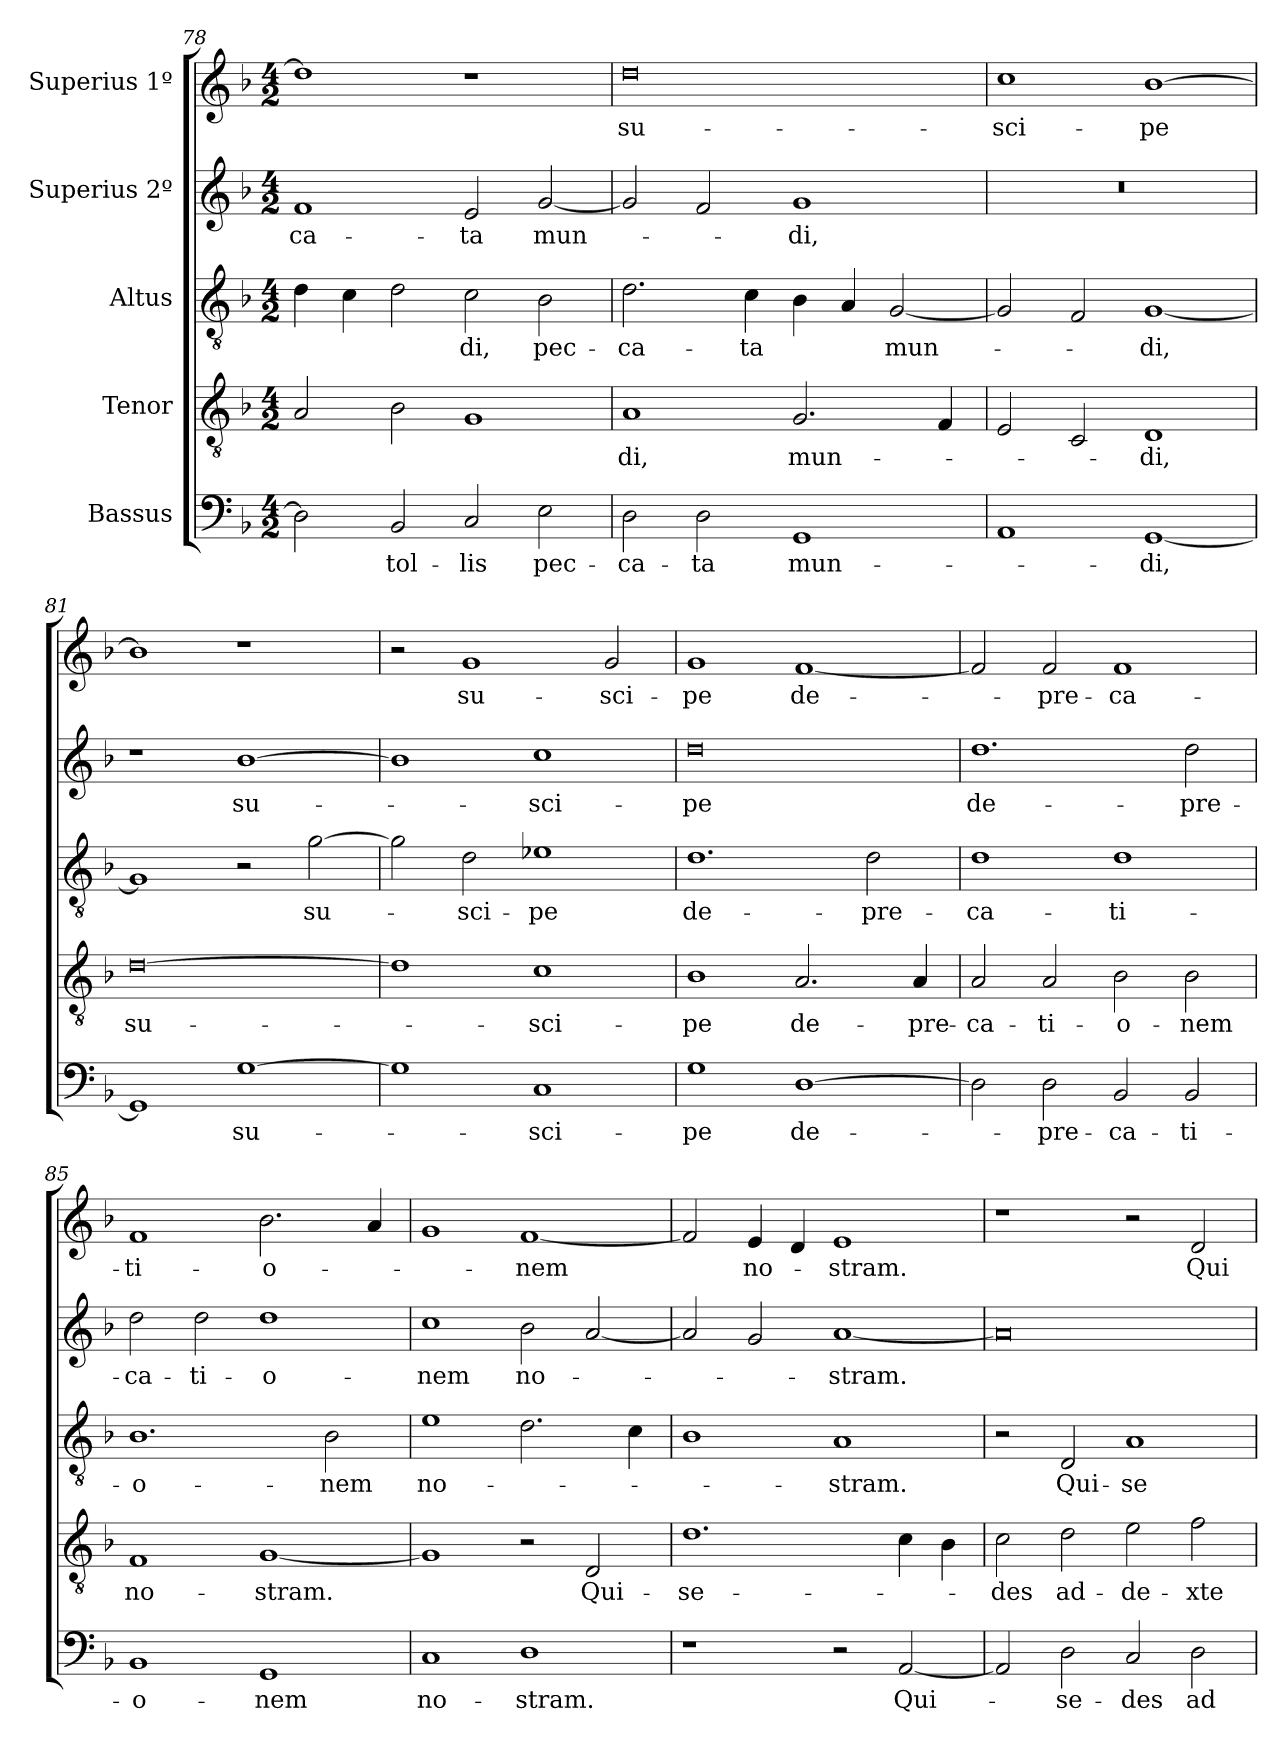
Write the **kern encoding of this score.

**kern	**text	**kern	**text	**kern	**text	**kern	**text	**kern	**text
*part5	*part5	*part4	*part4	*part3	*part3	*part2	*part2	*part1	*part1
*staff5	*staff5	*staff4	*staff4	*staff3	*staff3	*staff2	*staff2	*staff1	*staff1
*I"Bassus	*	*I"Tenor	*	*I"Altus	*	*I"Superius 2º	*	*I"Superius 1º	*
*clefF4	*	*clefGv2	*	*clefGv2	*	*clefG2	*	*clefG2	*
*k[b-]	*	*k[b-]	*	*k[b-]	*	*k[b-]	*	*k[b-]	*
*M4/2	*	*M4/2	*	*M4/2	*	*M4/2	*	*M4/2	*
=78	=78	=78	=78	=78	=78	=78	=78	=78	=78
2D\]	.	2A/	.	4d\	.	1f/	-ca-	1dd\]	.
.	.	.	.	4c\	.	.	.	.	.
2BB-/	tol-	2B-\	.	2d\	.	.	.	.	.
2C/	-lis	1G/	.	2c\	-di,	2e/	-ta	1r	.
2E\	pec-	.	.	2B-\	pec-	[2g/	mun-	.	.
=79	=79	=79	=79	=79	=79	=79	=79	=79	=79
2D\	-ca-	1A/	-di,	2.d\	-ca-	2g/]	.	0dd\	su-
2D\	-ta	.	.	.	.	2f/	.	.	.
.	.	.	.	4c\	-ta	.	.	.	.
1GG/	mun-	2.G/	mun-	4B-\	.	1g/	-di,	.	.
.	.	.	.	4A/	.	.	.	.	.
.	.	.	.	[2G/	mun-	.	.	.	.
.	.	4F/	.	.	.	.	.	.	.
=80	=80	=80	=80	=80	=80	=80	=80	=80	=80
1AA/	.	2E/	.	2G/]	.	0r	.	1cc\	-sci-
.	.	2C/	.	2F/	.	.	.	.	.
[1GG/	-di,	1D/	-di,	[1G/	-di,	.	.	[1b-\	-pe
=81	=81	=81	=81	=81	=81	=81	=81	=81	=81
1GG/]	.	[0d\	su-	1G/]	.	1r	.	1b-\]	.
[1G\	su-	.	.	2r	.	[1b-\	su-	1r	.
.	.	.	.	[2g\	su-	.	.	.	.
=82	=82	=82	=82	=82	=82	=82	=82	=82	=82
1G\]	.	1d\]	.	2g\]	.	1b-\]	.	2r	.
.	.	.	.	2d\	-sci-	.	.	1g/	su-
1C/	-sci-	1c\	-sci-	1e-X\	-pe	1cc\	-sci-	.	.
.	.	.	.	.	.	.	.	2g/	-sci-
=83	=83	=83	=83	=83	=83	=83	=83	=83	=83
1G\	-pe	1B-\	-pe	1.d\	de-	0dd\	-pe	1g/	-pe
[1D\	de-	2.A/	de-	.	.	.	.	[1f/	de-
.	.	.	.	2d\	-pre-	.	.	.	.
.	.	4A/	-pre-	.	.	.	.	.	.
=84	=84	=84	=84	=84	=84	=84	=84	=84	=84
2D\]	.	2A/	-ca-	1d\	-ca-	1.dd\	de-	2f/]	.
2D\	-pre-	2A/	-ti-	.	.	.	.	2f/	-pre-
2BB-/	-ca-	2B-\	-o-	1d\	-ti-	.	.	1f/	-ca-
2BB-/	-ti-	2B-\	-nem	.	.	2dd\	-pre-	.	.
=85	=85	=85	=85	=85	=85	=85	=85	=85	=85
1BB-/	-o-	1F/	no-	1.B-\	-o-	2dd\	-ca-	1f/	-ti-
.	.	.	.	.	.	2dd\	-ti-	.	.
1GG/	-nem	[1G/	-stram.	.	.	1dd\	-o-	2.b-\	-o-
.	.	.	.	2B-\	-nem	.	.	.	.
.	.	.	.	.	.	.	.	4a/	.
=86	=86	=86	=86	=86	=86	=86	=86	=86	=86
1C/	no-	1G/]	.	1e\	no-	1cc\	-nem	1g/	.
1D\	-stram.	2r	.	2.d\	.	2b-\	no-	[1f/	-nem
.	.	2D/	Qui-	.	.	[2a/	.	.	.
.	.	.	.	4c\	.	.	.	.	.
=87	=87	=87	=87	=87	=87	=87	=87	=87	=87
1r	.	1.d\	se-	1B-\	.	2a/]	.	2f/]	.
.	.	.	.	.	.	2g/	.	4e/	no-
.	.	.	.	.	.	.	.	4d/	.
2r	.	.	.	1A/	-stram.	[1a/	-stram.	1e/	-stram.
[2AA/	Qui-	4c\	.	.	.	.	.	.	.
.	.	4B-\	.	.	.	.	.	.	.
=88	=88	=88	=88	=88	=88	=88	=88	=88	=88
2AA/]	.	2c\	-des	2r	.	0a/]	.	1r	.
2D\	se-	2d\	ad-	2D/	Qui-	.	.	.	.
2C/	-des	2e\	de-	1A/	se-	.	.	2r	.
2D\	ad-	2f\	-xte-	.	.	.	.	2d/	Qui-
=	=	=	=	=	=	=	=	=	=
*-	*-	*-	*-	*-	*-	*-	*-	*-	*-
